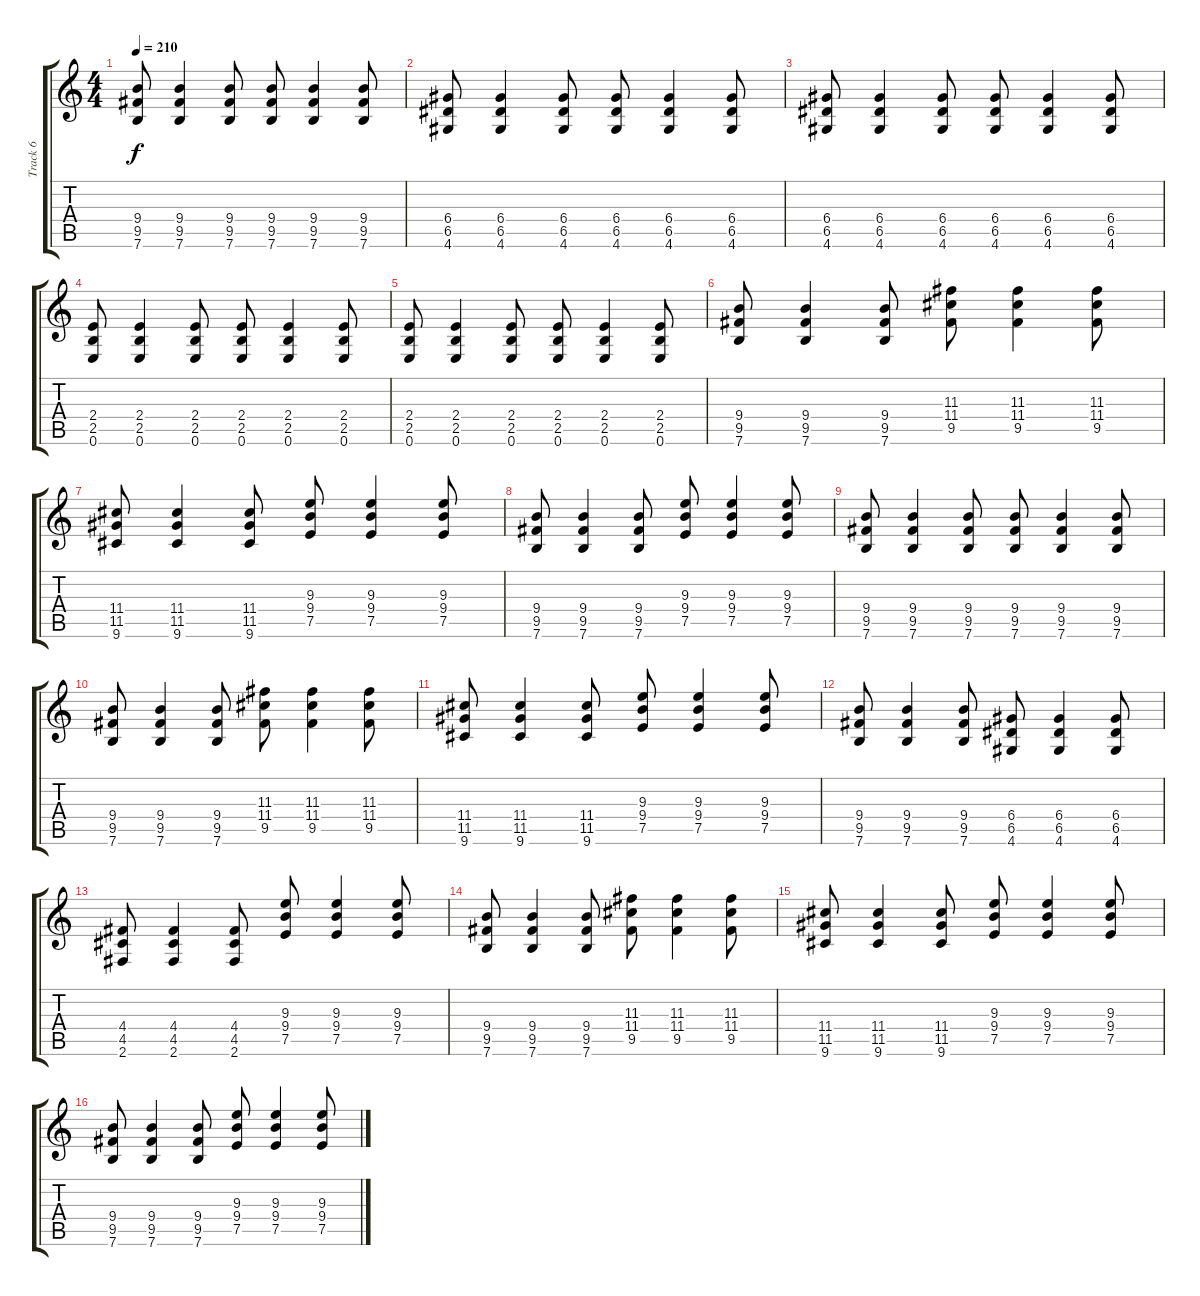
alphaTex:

\track ("Track 6" "Track 6") {instrument overdrivenguitar}
\staff {score tabs}
\tuning (E4 B3 G3 D3 A2 E2) {hide}
\ts (4 4)
\tempo 210
\clef g2
\ks c
(9.4 9.5 7.6).8{dy f} (9.4 9.5 7.6).4 (9.4 9.5 7.6).8 (9.4 9.5 7.6).8 (9.4 9.5 7.6).4 (9.4 9.5 7.6).8 |
(6.4 6.5 4.6).8 (6.4 6.5 4.6).4 (6.4 6.5 4.6).8 (6.4 6.5 4.6).8 (6.4 6.5 4.6).4 (6.4 6.5 4.6).8 |
(6.4 6.5 4.6).8 (6.4 6.5 4.6).4 (6.4 6.5 4.6).8 (6.4 6.5 4.6).8 (6.4 6.5 4.6).4 (6.4 6.5 4.6).8 |
(2.4 2.5 0.6).8 (2.4 2.5 0.6).4 (2.4 2.5 0.6).8 (2.4 2.5 0.6).8 (2.4 2.5 0.6).4 (2.4 2.5 0.6).8 |
(2.4 2.5 0.6).8 (2.4 2.5 0.6).4 (2.4 2.5 0.6).8 (2.4 2.5 0.6).8 (2.4 2.5 0.6).4 (2.4 2.5 0.6).8 |
(9.4 9.5 7.6).8 (9.4 9.5 7.6).4 (9.4 9.5 7.6).8 (11.3 11.4 9.5).8 (11.3 11.4 9.5).4 (11.3 11.4 9.5).8 |
(11.4 11.5 9.6).8 (11.4 11.5 9.6).4 (11.4 11.5 9.6).8 (9.3 9.4 7.5).8 (9.3 9.4 7.5).4 (9.3 9.4 7.5).8 |
(9.4 9.5 7.6).8 (9.4 9.5 7.6).4 (9.4 9.5 7.6).8 (9.3 9.4 7.5).8 (9.3 9.4 7.5).4 (9.3 9.4 7.5).8 |
(9.4 9.5 7.6).8 (9.4 9.5 7.6).4 (9.4 9.5 7.6).8 (9.4 9.5 7.6).8 (9.4 9.5 7.6).4 (9.4 9.5 7.6).8 |
(9.4 9.5 7.6).8 (9.4 9.5 7.6).4 (9.4 9.5 7.6).8 (11.3 11.4 9.5).8 (11.3 11.4 9.5).4 (11.3 11.4 9.5).8 |
(11.4 11.5 9.6).8 (11.4 11.5 9.6).4 (11.4 11.5 9.6).8 (9.3 9.4 7.5).8 (9.3 9.4 7.5).4 (9.3 9.4 7.5).8 |
(9.4 9.5 7.6).8 (9.4 9.5 7.6).4 (9.4 9.5 7.6).8 (6.4 6.5 4.6).8 (6.4 6.5 4.6).4 (6.4 6.5 4.6).8 |
(4.4 4.5 2.6).8 (4.4 4.5 2.6).4 (4.4 4.5 2.6).8 (9.3 9.4 7.5).8 (9.3 9.4 7.5).4 (9.3 9.4 7.5).8 |
(9.4 9.5 7.6).8 (9.4 9.5 7.6).4 (9.4 9.5 7.6).8 (11.3 11.4 9.5).8 (11.3 11.4 9.5).4 (11.3 11.4 9.5).8 |
(11.4 11.5 9.6).8 (11.4 11.5 9.6).4 (11.4 11.5 9.6).8 (9.3 9.4 7.5).8 (9.3 9.4 7.5).4 (9.3 9.4 7.5).8 |
(9.4 9.5 7.6).8 (9.4 9.5 7.6).4 (9.4 9.5 7.6).8 (9.3 9.4 7.5).8 (9.3 9.4 7.5).4 (9.3 9.4 7.5).8
